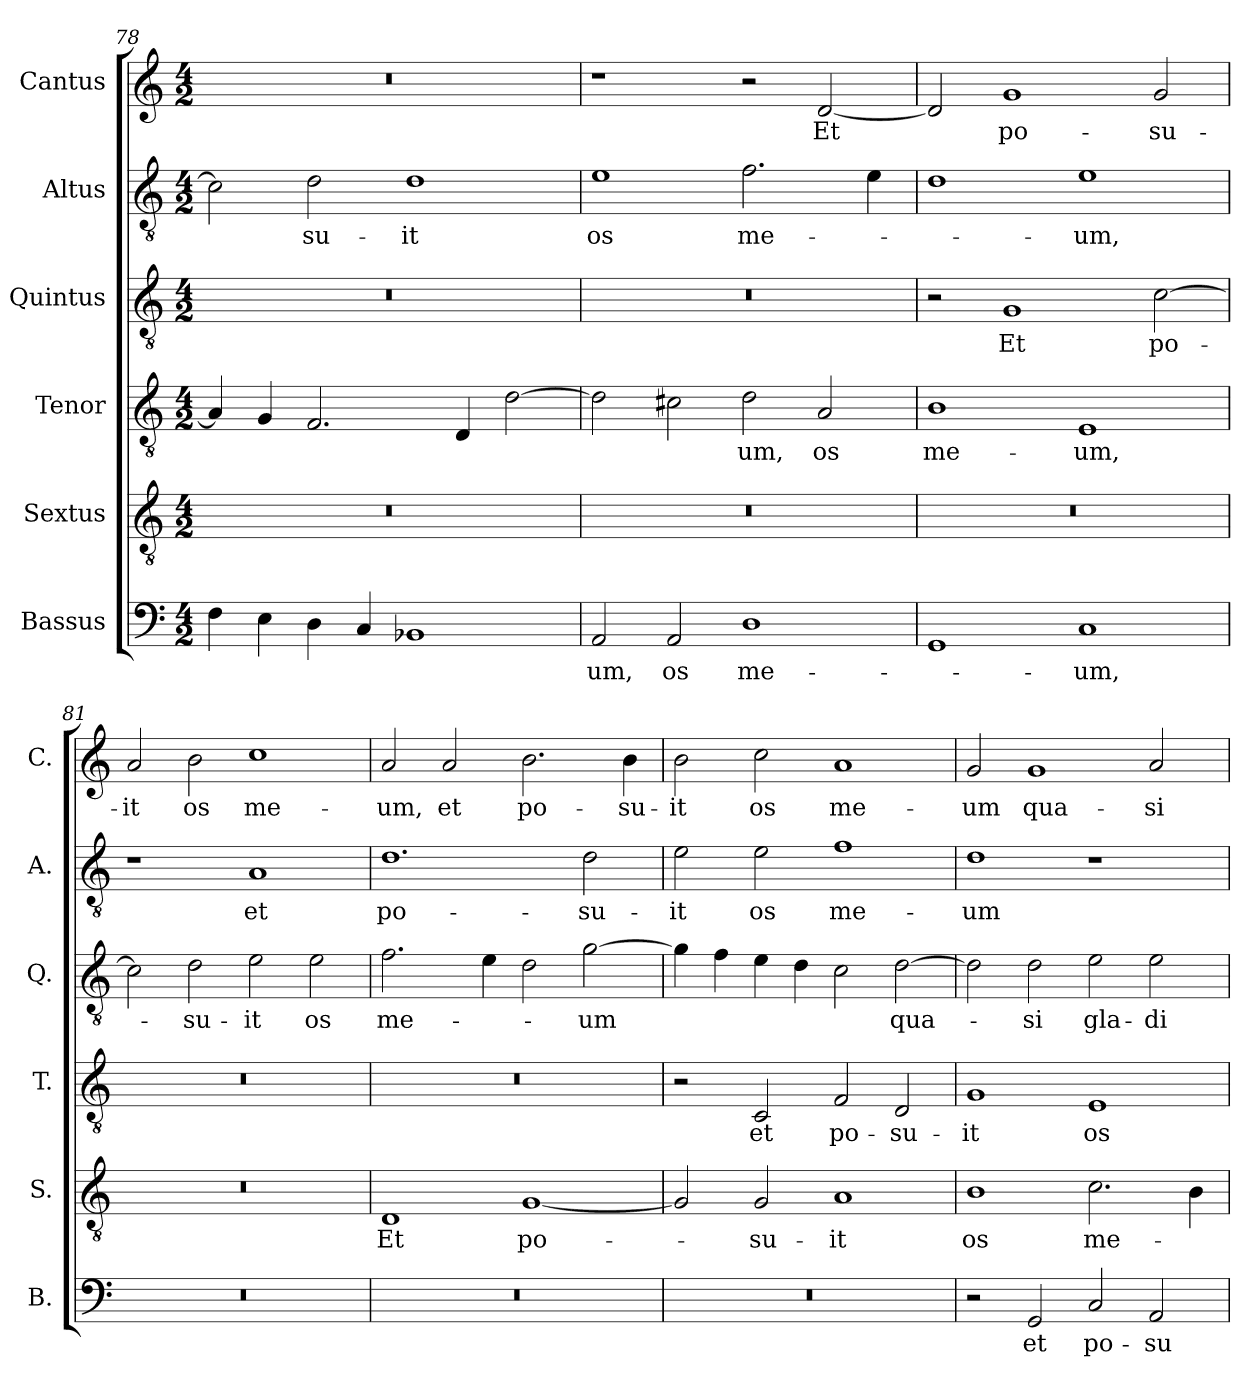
**kern	**text	**kern	**text	**kern	**text	**kern	**text	**kern	**text	**kern	**text
*part6	*part6	*part5	*part5	*part4	*part4	*part3	*part3	*part2	*part2	*part1	*part1
*staff6	*staff6	*staff5	*staff5	*staff4	*staff4	*staff3	*staff3	*staff2	*staff2	*staff1	*staff1
*I"Bassus	*	*I"Sextus	*	*I"Tenor	*	*I"Quintus	*	*I"Altus	*	*I"Cantus	*
*I'B.	*	*I'S.	*	*I'T.	*	*I'Q.	*	*I'A.	*	*I'C.	*
*clefF4	*	*clefGv2	*	*clefGv2	*	*clefGv2	*	*clefGv2	*	*clefG2	*
*k[]	*	*k[]	*	*k[]	*	*k[]	*	*k[]	*	*k[]	*
*M4/2	*	*M4/2	*	*M4/2	*	*M4/2	*	*M4/2	*	*M4/2	*
=78	=78	=78	=78	=78	=78	=78	=78	=78	=78	=78	=78
4F\	.	0r	.	4A/]	.	0r	.	2c\]	.	0r	.
4E\	.	.	.	4G/	.	.	.	.	.	.	.
!	!	!	!	!	!	!	!	!	!LO:LY:b	!	!
4D\	.	.	.	2.F/	.	.	.	2d\	-su-	.	.
4C/	.	.	.	.	.	.	.	.	.	.	.
!	!	!	!	!	!	!	!	!	!LO:LY:b	!	!
1BB-X	.	.	.	.	.	.	.	1d	-it	.	.
.	.	.	.	4D/	.	.	.	.	.	.	.
.	.	.	.	[2d\	.	.	.	.	.	.	.
=79	=79	=79	=79	=79	=79	=79	=79	=79	=79	=79	=79
!	!LO:LY:b	!	!	!	!	!	!	!	!LO:LY:b	!	!
2AA/	-um,	0r	.	2d\]	.	0r	.	1e	os	1r	.
!	!LO:LY:b	!	!	!	!	!	!	!	!	!	!
2AA/	os	.	.	2c#X\	.	.	.	.	.	.	.
!	!LO:LY:b	!	!	!	!LO:LY:b	!	!	!	!LO:LY:b	!	!
1D	me-	.	.	2d\	-um,	.	.	2.f\	me-	2r	.
!	!	!	!	!	!LO:LY:b	!	!	!	!	!	!LO:LY:b
.	.	.	.	2A/	os	.	.	.	.	[2d/	Et
.	.	.	.	.	.	.	.	4e\	.	.	.
=80	=80	=80	=80	=80	=80	=80	=80	=80	=80	=80	=80
!	!	!	!	!	!LO:LY:b	!	!	!	!	!	!
1GG	.	0r	.	1B	me-	2r	.	1d	.	2d/]	.
!	!	!	!	!	!	!	!LO:LY:b	!	!	!	!LO:LY:b
.	.	.	.	.	.	1G	Et	.	.	1g	po-
!	!LO:LY:b	!	!	!	!LO:LY:b	!	!	!	!LO:LY:b	!	!
1C	-um,	.	.	1E	-um,	.	.	1e	-um,	.	.
!	!	!	!	!	!	!	!LO:LY:b	!	!	!	!LO:LY:b
.	.	.	.	.	.	[2c\	po-	.	.	2g/	-su-
=81	=81	=81	=81	=81	=81	=81	=81	=81	=81	=81	=81
!	!	!	!	!	!	!	!	!	!	!	!LO:LY:b
0r	.	0r	.	0r	.	2c\]	.	1r	.	2a/	-it
!	!	!	!	!	!	!	!LO:LY:b	!	!	!	!LO:LY:b
.	.	.	.	.	.	2d\	-su-	.	.	2b\	os
!	!	!	!	!	!	!	!LO:LY:b	!	!LO:LY:b	!	!LO:LY:b
.	.	.	.	.	.	2e\	-it	1A	et	1cc	me-
!	!	!	!	!	!	!	!LO:LY:b	!	!	!	!
.	.	.	.	.	.	2e\	os	.	.	.	.
=82	=82	=82	=82	=82	=82	=82	=82	=82	=82	=82	=82
!	!	!	!LO:LY:b	!	!	!	!LO:LY:b	!	!LO:LY:b	!	!LO:LY:b
0r	.	1D	Et	0r	.	2.f\	me-	1.d	po-	2a/	-um,
!	!	!	!	!	!	!	!	!	!	!	!LO:LY:b
.	.	.	.	.	.	.	.	.	.	2a/	et
.	.	.	.	.	.	4e\	.	.	.	.	.
!	!	!	!LO:LY:b	!	!	!	!	!	!	!	!LO:LY:b
.	.	[1G	po-	.	.	2d\	.	.	.	2.b\	po-
!	!	!	!	!	!	!	!LO:LY:b	!	!LO:LY:b	!	!
.	.	.	.	.	.	[2g\	-um	2d\	-su-	.	.
!	!	!	!	!	!	!	!	!	!	!	!LO:LY:b
.	.	.	.	.	.	.	.	.	.	4b\	-su-
!!LO:LB:g=z
=83	=83	=83	=83	=83	=83	=83	=83	=83	=83	=83	=83
!	!	!	!	!	!	!	!	!	!LO:LY:b	!	!LO:LY:b
0r	.	2G/]	.	2r	.	4g\]	.	2e\	-it	2b\	-it
.	.	.	.	.	.	4f\	.	.	.	.	.
!	!	!	!LO:LY:b	!	!LO:LY:b	!	!	!	!LO:LY:b	!	!LO:LY:b
.	.	2G/	-su-	2C/	et	4e\	.	2e\	os	2cc\	os
.	.	.	.	.	.	4d\	.	.	.	.	.
!	!	!	!LO:LY:b	!	!LO:LY:b	!	!	!	!LO:LY:b	!	!LO:LY:b
.	.	1A	-it	2F/	po-	2c\	.	1f	me-	1a	me-
!	!	!	!	!	!LO:LY:b	!	!LO:LY:b	!	!	!	!
.	.	.	.	2D/	-su-	[2d\	qua-	.	.	.	.
=84	=84	=84	=84	=84	=84	=84	=84	=84	=84	=84	=84
!	!	!	!LO:LY:b	!	!LO:LY:b	!	!	!	!LO:LY:b	!	!LO:LY:b
2r	.	1B	os	1G	-it	2d\]	.	1d	-um	2g/	-um
!	!LO:LY:b	!	!	!	!	!	!LO:LY:b	!	!	!	!LO:LY:b
2GG/	et	.	.	.	.	2d\	-si	.	.	1g	qua-
!	!LO:LY:b	!	!LO:LY:b	!	!LO:LY:b	!	!LO:LY:b	!	!	!	!
2C/	po-	2.c\	me-	1E	os	2e\	gla-	1r	.	.	.
!	!LO:LY:b	!	!	!	!	!	!LO:LY:b	!	!	!	!LO:LY:b
2AA/	-su-	.	.	.	.	2e\	-di-	.	.	2a/	-si
.	.	4B\	.	.	.	.	.	.	.	.	.
=	=	=	=	=	=	=	=	=	=	=	=
*-	*-	*-	*-	*-	*-	*-	*-	*-	*-	*-	*-
